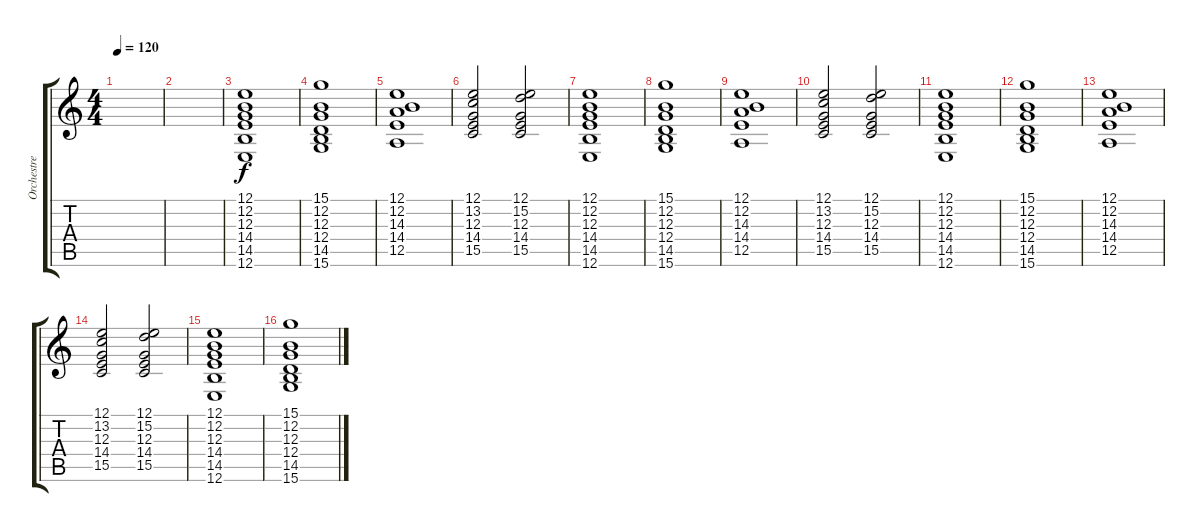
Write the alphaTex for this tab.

\track ("Orchestre " "Orchestre ") {instrument stringensemble1}
\staff {score tabs}
\tuning (E4 B3 G3 D3 A2 E2) {hide}
\ts (4 4)
\tempo 120
\clef g2
\ks c
|
|
(12.1 12.2 12.3 14.4 14.5 12.6).1 |
(15.1 12.2 12.3 12.4 14.5 15.6).1 |
(12.1 12.2 14.3 14.4 12.5).1 |
(12.1 13.2 12.3 14.4 15.5).2 (12.1 15.2 12.3 14.4 15.5).2 |
(12.1 12.2 12.3 14.4 14.5 12.6).1 |
(15.1 12.2 12.3 12.4 14.5 15.6).1 |
(12.1 12.2 14.3 14.4 12.5).1 |
(12.1 13.2 12.3 14.4 15.5).2 (12.1 15.2 12.3 14.4 15.5).2 |
(12.1 12.2 12.3 14.4 14.5 12.6).1 |
(15.1 12.2 12.3 12.4 14.5 15.6).1 |
(12.1 12.2 14.3 14.4 12.5).1 |
(12.1 13.2 12.3 14.4 15.5).2 (12.1 15.2 12.3 14.4 15.5).2 |
(12.1 12.2 12.3 14.4 14.5 12.6).1 |
(15.1 12.2 12.3 12.4 14.5 15.6).1
